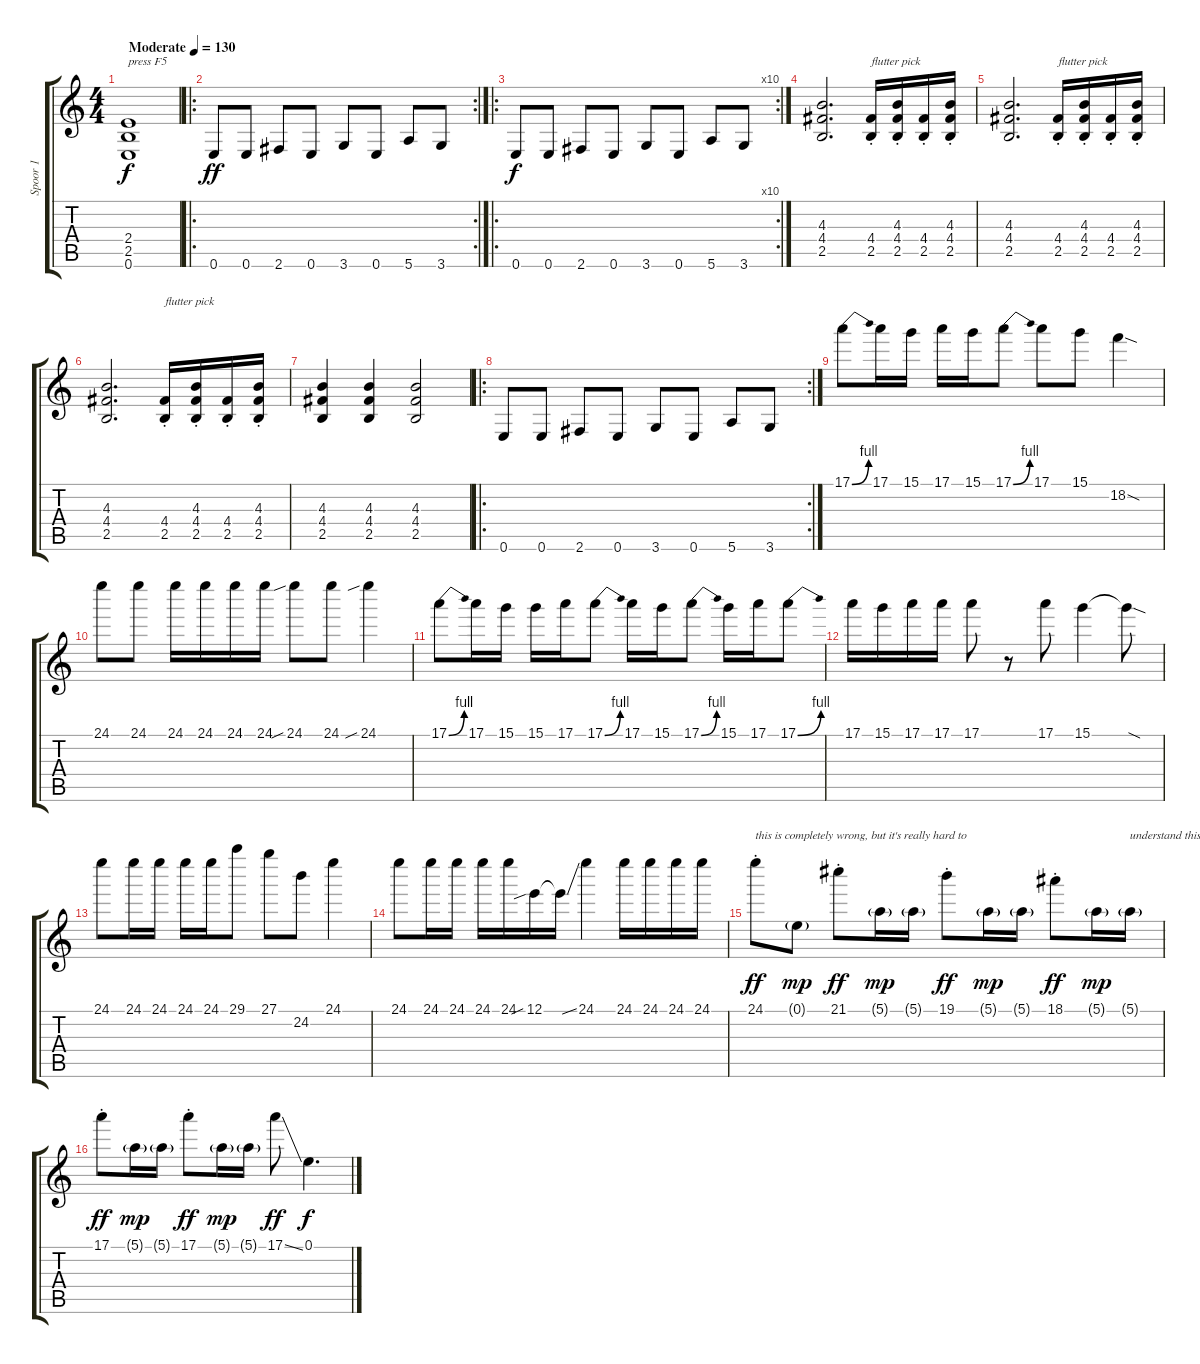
\track ("Spoor 1" "Spoor 1") {instrument distortionguitar}
\staff {score tabs}
\tuning (E4 B3 G3 D3 A2 E2) {hide}
\ts (4 4)
\tempo (130 "Moderate")
\clef g2
\ks c
(2.4 2.5 0.6).1{txt "press F5" dy f instrument distortionguitar} |
\ro
\rc 2
0.6.8{dy ff} 0.6.8 2.6.8 0.6.8 3.6.8 0.6.8 5.6.8 3.6.8 |
\ro
\rc 10
0.6.8{dy f} 0.6.8 2.6.8 0.6.8 3.6.8 0.6.8 5.6.8 3.6.8 |
(4.3 4.4 2.5).2{d} (4.4{st} 2.5{st}).16{txt "flutter pick"} (4.3{st} 4.4{st} 2.5{st}).16 (4.4{st} 2.5{st}).16 (4.3{st} 4.4{st} 2.5{st}).16 |
(4.3 4.4 2.5).2{d} (4.4{st} 2.5{st}).16{txt "flutter pick"} (4.3{st} 4.4{st} 2.5{st}).16 (4.4{st} 2.5{st}).16 (4.3{st} 4.4{st} 2.5{st}).16 |
(4.3 4.4 2.5).2{d} (4.4{st} 2.5{st}).16{txt "flutter pick"} (4.3{st} 4.4{st} 2.5{st}).16 (4.4{st} 2.5{st}).16 (4.3{st} 4.4{st} 2.5{st}).16 |
(4.3 4.4 2.5).4 (4.3 4.4 2.5).4 (4.3 4.4 2.5).2 |
\ro
\rc 2
0.6.8 0.6.8 2.6.8 0.6.8 3.6.8 0.6.8 5.6.8 3.6.8 |
17.1{be (bend 0 0 60 4)}.8 17.1.16 15.1.16 17.1.16 15.1.16 17.1{be (bend 0 0 60 4)}.8 17.1.8 15.1.8 18.2{sod}.4 |
24.1.8 24.1.8 24.1.16 24.1.16 24.1.16 24.1.16 24.1{sib}.8 24.1.8 24.1{sib}.4 |
17.1{be (bend 0 0 60 4)}.8 17.1.16 15.1.16 15.1.16 17.1.16 17.1{be (bend 0 0 60 4)}.8 17.1.16 15.1.16 17.1{be (bend 0 0 60 4)}.8 15.1.16 17.1.16 17.1{be (bend 0 0 60 4)}.8 |
17.1.16 15.1.16 17.1.16 17.1.16 17.1.8 r.8 17.1.8 15.1.4 15.1{sod t}.8 |
24.1.8 24.1.16 24.1.16 24.1.16 24.1.16 29.1.8 27.1.8 24.2.8 24.1.4 |
24.1.8 24.1.16 24.1.16 24.1.16 24.1.16 12.1{sib}.16 12.1{ss t}.16 24.1.4 24.1.16 24.1.16 24.1.16 24.1.16 |
24.1{st}.8{txt "this is completely wrong, but it's really hard to" dy ff} 0.1{g}.8{dy mp} 21.1{st}.8{dy ff} 5.1{g}.16{dy mp} 5.1{g}.16 19.1{st}.8{dy ff} 5.1{g}.16{dy mp} 5.1{g}.16 18.1{st}.8{dy ff} 5.1{g}.16{dy mp} 5.1{g}.16{txt "understand this"} |
17.1{st}.8{dy ff} 5.1{g}.16{dy mp} 5.1{g}.16 17.1{st}.8{dy ff} 5.1{g}.16{dy mp} 5.1{g}.16 17.1{ss}.8{dy ff} 0.1.4{d dy f}
